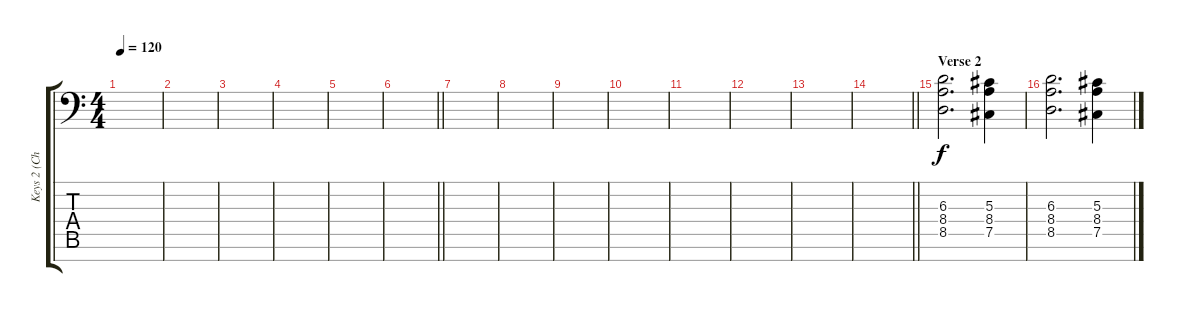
\track ("Keys 2 (Choir)" "Keys 2 (Ch") {instrument choiraahs}
\staff {score tabs}
\tuning (B4 Eb4 Ab3 Db3 Gb2 B1 E1) {hide}
\ts (4 4)
\tempo 120
\clef f4
\ks c
|
|
|
|
|
\barLineRight lightlight
|
\section ("" "")
|
|
|
|
|
|
|
\barLineRight lightlight
|
\section ("" "Verse 2")
(6.3 8.4 8.5).2{d} (5.3 8.4 7.5).4 |
(6.3 8.4 8.5).2{d} (5.3 8.4 7.5).4
